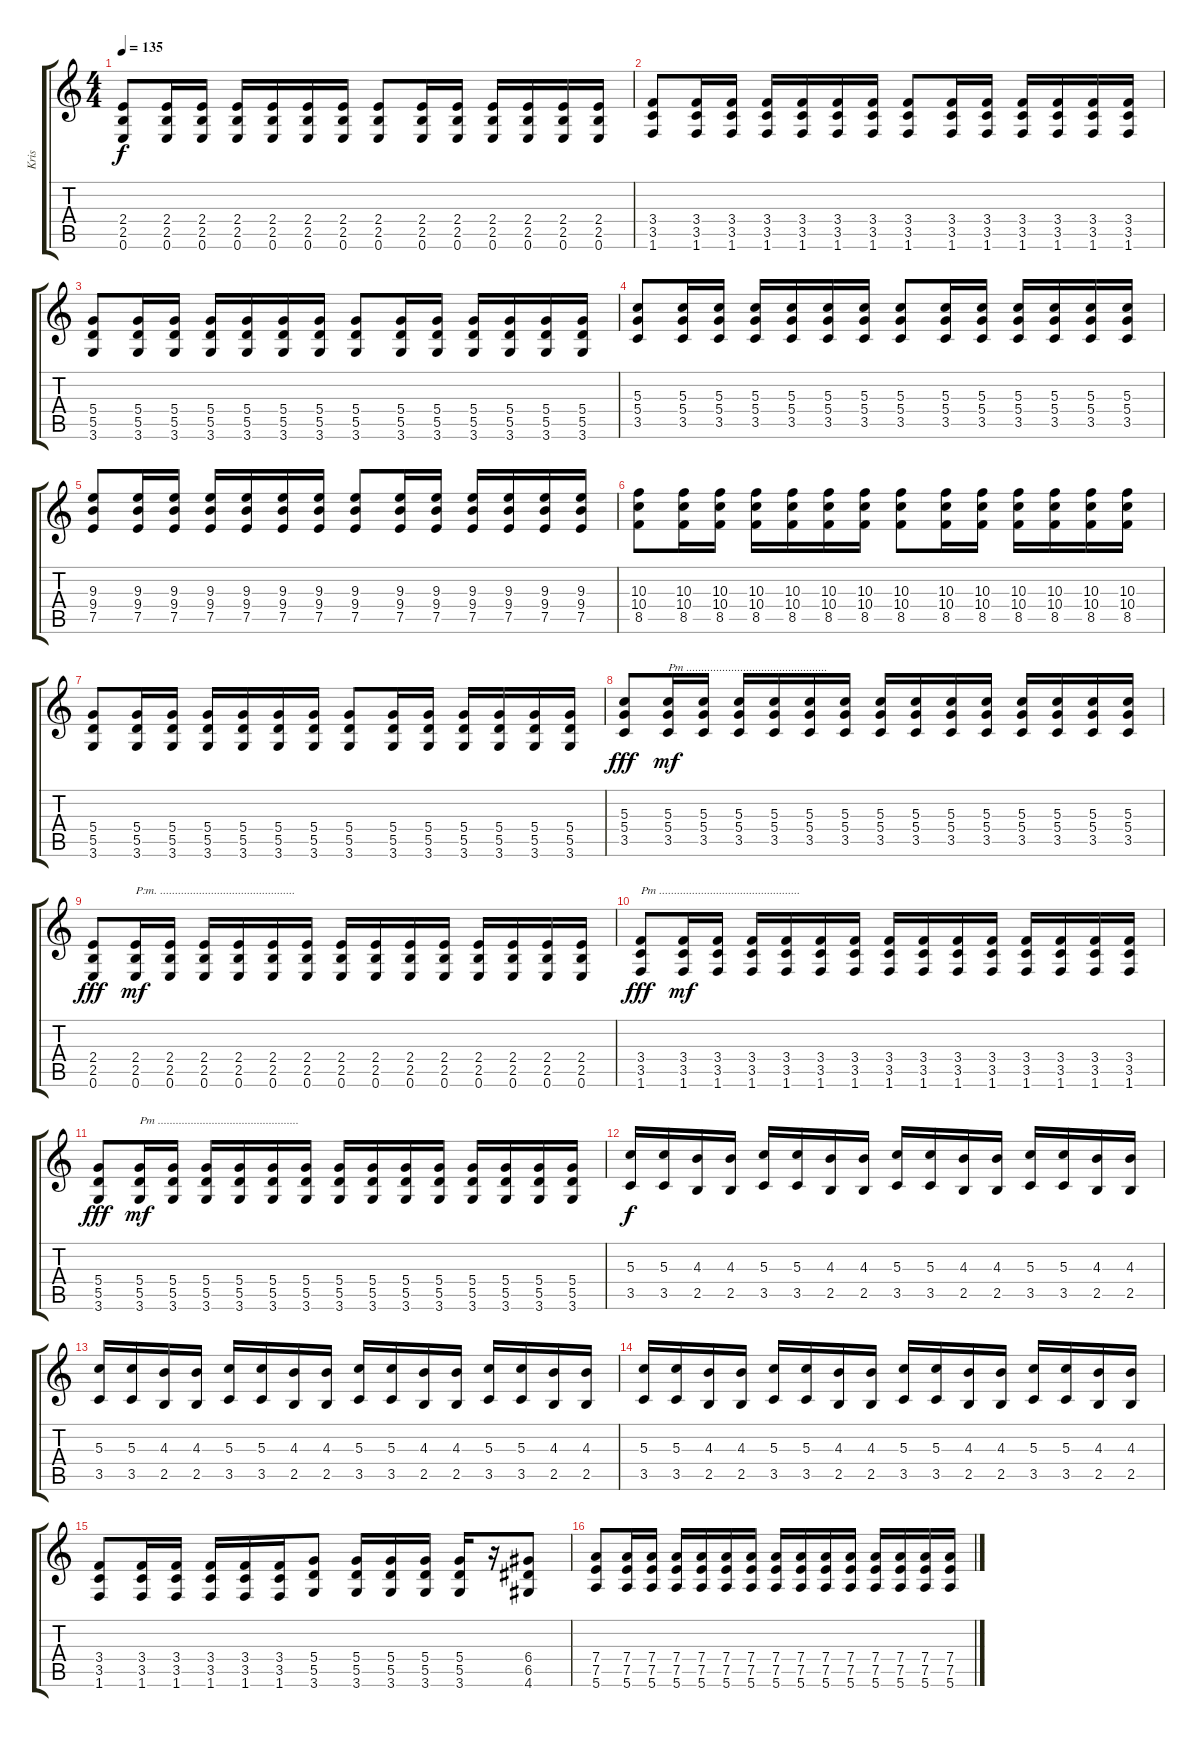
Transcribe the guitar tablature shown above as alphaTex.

\track ("Kris" "Kris") {instrument overdrivenguitar}
\staff {score tabs}
\tuning (E4 B3 G3 D3 A2 E2) {hide}
\ts (4 4)
\tempo 135
\clef g2
\ks c
(2.4 2.5 0.6).8{dy f} (2.4 2.5 0.6).16 (2.4 2.5 0.6).16 (2.4 2.5 0.6).16 (2.4 2.5 0.6).16 (2.4 2.5 0.6).16 (2.4 2.5 0.6).16 (2.4 2.5 0.6).8 (2.4 2.5 0.6).16 (2.4 2.5 0.6).16 (2.4 2.5 0.6).16 (2.4 2.5 0.6).16 (2.4 2.5 0.6).16 (2.4 2.5 0.6).16 |
(3.4 3.5 1.6).8 (3.4 3.5 1.6).16 (3.4 3.5 1.6).16 (3.4 3.5 1.6).16 (3.4 3.5 1.6).16 (3.4 3.5 1.6).16 (3.4 3.5 1.6).16 (3.4 3.5 1.6).8 (3.4 3.5 1.6).16 (3.4 3.5 1.6).16 (3.4 3.5 1.6).16 (3.4 3.5 1.6).16 (3.4 3.5 1.6).16 (3.4 3.5 1.6).16 |
(5.4 5.5 3.6).8 (5.4 5.5 3.6).16 (5.4 5.5 3.6).16 (5.4 5.5 3.6).16 (5.4 5.5 3.6).16 (5.4 5.5 3.6).16 (5.4 5.5 3.6).16 (5.4 5.5 3.6).8 (5.4 5.5 3.6).16 (5.4 5.5 3.6).16 (5.4 5.5 3.6).16 (5.4 5.5 3.6).16 (5.4 5.5 3.6).16 (5.4 5.5 3.6).16 |
(5.3 5.4 3.5).8 (5.3 5.4 3.5).16 (5.3 5.4 3.5).16 (5.3 5.4 3.5).16 (5.3 5.4 3.5).16 (5.3 5.4 3.5).16 (5.3 5.4 3.5).16 (5.3 5.4 3.5).8 (5.3 5.4 3.5).16 (5.3 5.4 3.5).16 (5.3 5.4 3.5).16 (5.3 5.4 3.5).16 (5.3 5.4 3.5).16 (5.3 5.4 3.5).16 |
(9.3 9.4 7.5).8 (9.3 9.4 7.5).16 (9.3 9.4 7.5).16 (9.3 9.4 7.5).16 (9.3 9.4 7.5).16 (9.3 9.4 7.5).16 (9.3 9.4 7.5).16 (9.3 9.4 7.5).8 (9.3 9.4 7.5).16 (9.3 9.4 7.5).16 (9.3 9.4 7.5).16 (9.3 9.4 7.5).16 (9.3 9.4 7.5).16 (9.3 9.4 7.5).16 |
(10.3 10.4 8.5).8 (10.3 10.4 8.5).16 (10.3 10.4 8.5).16 (10.3 10.4 8.5).16 (10.3 10.4 8.5).16 (10.3 10.4 8.5).16 (10.3 10.4 8.5).16 (10.3 10.4 8.5).8 (10.3 10.4 8.5).16 (10.3 10.4 8.5).16 (10.3 10.4 8.5).16 (10.3 10.4 8.5).16 (10.3 10.4 8.5).16 (10.3 10.4 8.5).16 |
(5.4 5.5 3.6).8 (5.4 5.5 3.6).16 (5.4 5.5 3.6).16 (5.4 5.5 3.6).16 (5.4 5.5 3.6).16 (5.4 5.5 3.6).16 (5.4 5.5 3.6).16 (5.4 5.5 3.6).8 (5.4 5.5 3.6).16 (5.4 5.5 3.6).16 (5.4 5.5 3.6).16 (5.4 5.5 3.6).16 (5.4 5.5 3.6).16 (5.4 5.5 3.6).16 |
(5.3 5.4 3.5).8{dy fff} (5.3 5.4 3.5).16{txt "Pm ..............................................." dy mf} (5.3 5.4 3.5).16 (5.3 5.4 3.5).16 (5.3 5.4 3.5).16 (5.3 5.4 3.5).16 (5.3 5.4 3.5).16 (5.3 5.4 3.5).16 (5.3 5.4 3.5).16 (5.3 5.4 3.5).16 (5.3 5.4 3.5).16 (5.3 5.4 3.5).16 (5.3 5.4 3.5).16 (5.3 5.4 3.5).16 (5.3 5.4 3.5).16 |
(2.4 2.5 0.6).8{dy fff} (2.4 2.5 0.6).16{txt "P:m. ............................................." dy mf} (2.4 2.5 0.6).16 (2.4 2.5 0.6).16 (2.4 2.5 0.6).16 (2.4 2.5 0.6).16 (2.4 2.5 0.6).16 (2.4 2.5 0.6).16 (2.4 2.5 0.6).16 (2.4 2.5 0.6).16 (2.4 2.5 0.6).16 (2.4 2.5 0.6).16 (2.4 2.5 0.6).16 (2.4 2.5 0.6).16 (2.4 2.5 0.6).16 |
(3.4 3.5 1.6).8{txt "Pm ..............................................." dy fff} (3.4 3.5 1.6).16{dy mf} (3.4 3.5 1.6).16 (3.4 3.5 1.6).16 (3.4 3.5 1.6).16 (3.4 3.5 1.6).16 (3.4 3.5 1.6).16 (3.4 3.5 1.6).16 (3.4 3.5 1.6).16 (3.4 3.5 1.6).16 (3.4 3.5 1.6).16 (3.4 3.5 1.6).16 (3.4 3.5 1.6).16 (3.4 3.5 1.6).16 (3.4 3.5 1.6).16 |
(5.4 5.5 3.6).8{dy fff} (5.4 5.5 3.6).16{txt "Pm ..............................................." dy mf} (5.4 5.5 3.6).16 (5.4 5.5 3.6).16 (5.4 5.5 3.6).16 (5.4 5.5 3.6).16 (5.4 5.5 3.6).16 (5.4 5.5 3.6).16 (5.4 5.5 3.6).16 (5.4 5.5 3.6).16 (5.4 5.5 3.6).16 (5.4 5.5 3.6).16 (5.4 5.5 3.6).16 (5.4 5.5 3.6).16 (5.4 5.5 3.6).16 |
(5.3 3.5).16{dy f} (5.3 3.5).16 (4.3 2.5).16 (4.3 2.5).16 (5.3 3.5).16 (5.3 3.5).16 (4.3 2.5).16 (4.3 2.5).16 (5.3 3.5).16 (5.3 3.5).16 (4.3 2.5).16 (4.3 2.5).16 (5.3 3.5).16 (5.3 3.5).16 (4.3 2.5).16 (4.3 2.5).16 |
(5.3 3.5).16 (5.3 3.5).16 (4.3 2.5).16 (4.3 2.5).16 (5.3 3.5).16 (5.3 3.5).16 (4.3 2.5).16 (4.3 2.5).16 (5.3 3.5).16 (5.3 3.5).16 (4.3 2.5).16 (4.3 2.5).16 (5.3 3.5).16 (5.3 3.5).16 (4.3 2.5).16 (4.3 2.5).16 |
(5.3 3.5).16 (5.3 3.5).16 (4.3 2.5).16 (4.3 2.5).16 (5.3 3.5).16 (5.3 3.5).16 (4.3 2.5).16 (4.3 2.5).16 (5.3 3.5).16 (5.3 3.5).16 (4.3 2.5).16 (4.3 2.5).16 (5.3 3.5).16 (5.3 3.5).16 (4.3 2.5).16 (4.3 2.5).16 |
(3.4 3.5 1.6).8 (3.4 3.5 1.6).16 (3.4 3.5 1.6).16 (3.4 3.5 1.6).16 (3.4 3.5 1.6).16 (3.4 3.5 1.6).16 (5.4 5.5 3.6).8 (5.4 5.5 3.6).16 (5.4 5.5 3.6).16 (5.4 5.5 3.6).16 (5.4 5.5 3.6).16 r.16 (6.4 6.5 4.6).8 |
(7.4 7.5 5.6).8 (7.4 7.5 5.6).16 (7.4 7.5 5.6).16 (7.4 7.5 5.6).16 (7.4 7.5 5.6).16 (7.4 7.5 5.6).16 (7.4 7.5 5.6).16 (7.4 7.5 5.6).16 (7.4 7.5 5.6).16 (7.4 7.5 5.6).16 (7.4 7.5 5.6).16 (7.4 7.5 5.6).16 (7.4 7.5 5.6).16 (7.4 7.5 5.6).16 (7.4 7.5 5.6).16
